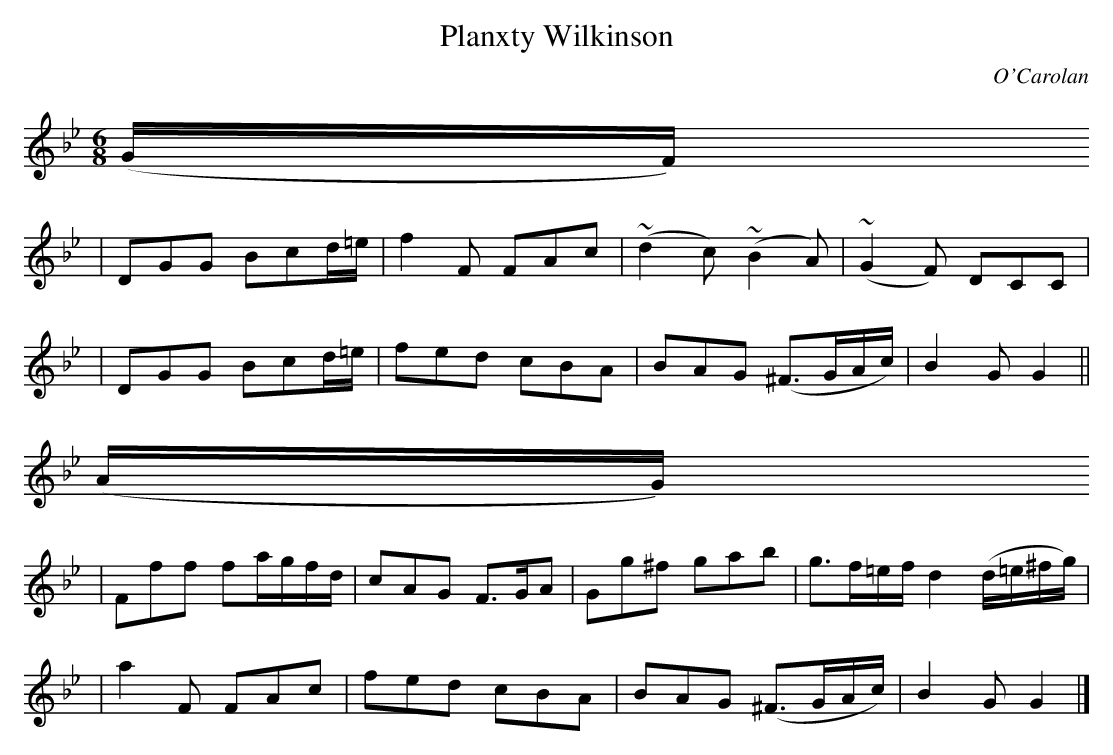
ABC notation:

X:1
T: Planxty Wilkinson
C: O'Carolan
M: 6/8
L: 1/8
K: Gm
(G/F/)
| DGG Bcd/=e/ | f2F FAc | (~d2c) (~B2A) | (~G2F) DCC |
| DGG Bcd/=e/ | fed cBA | BAG (^F>GA/c/) | B2G G2 ||
(A/G/)
| Fff fa/g/f/d/ | cAG F>GA | Gg^f gab | g>f=e/f/ d2(d/=e/^f/g/) |
| a2F FAc | fed cBA | BAG (^F>GA/c/) | B2G G2 |]
